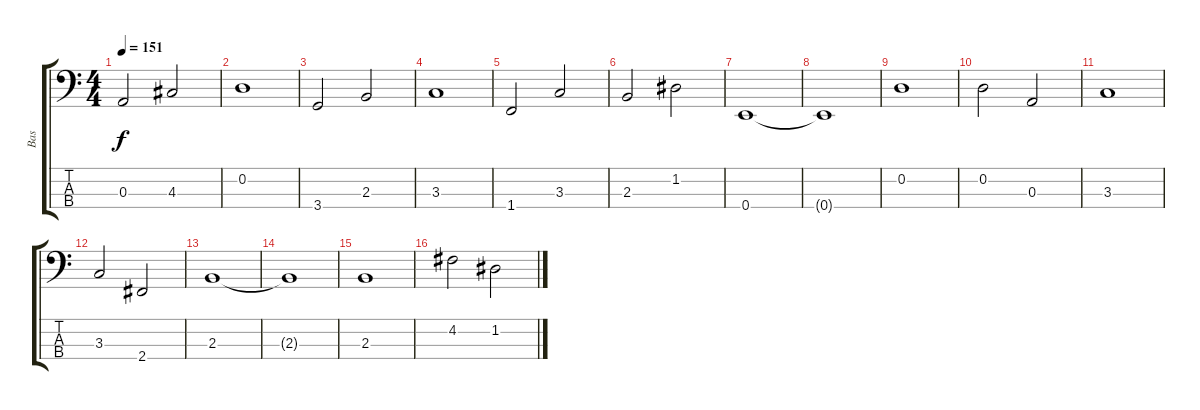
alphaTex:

\track ("Bas" "Bas") {instrument acousticbass}
\staff {score tabs}
\tuning (G2 D2 A1 E1) {hide}
\ts (4 4)
\tempo 151
\clef f4
\ks c
0.3.2{dy f} 4.3.2 |
0.2.1 |
3.4.2 2.3.2 |
3.3.1 |
1.4.2 3.3.2 |
2.3.2 1.2.2 |
0.4.1 |
0.4{t}.1 |
0.2.1 |
0.2.2 0.3.2 |
3.3.1 |
3.3.2 2.4.2 |
2.3.1 |
2.3{t}.1 |
2.3.1 |
4.2.2 1.2.2
